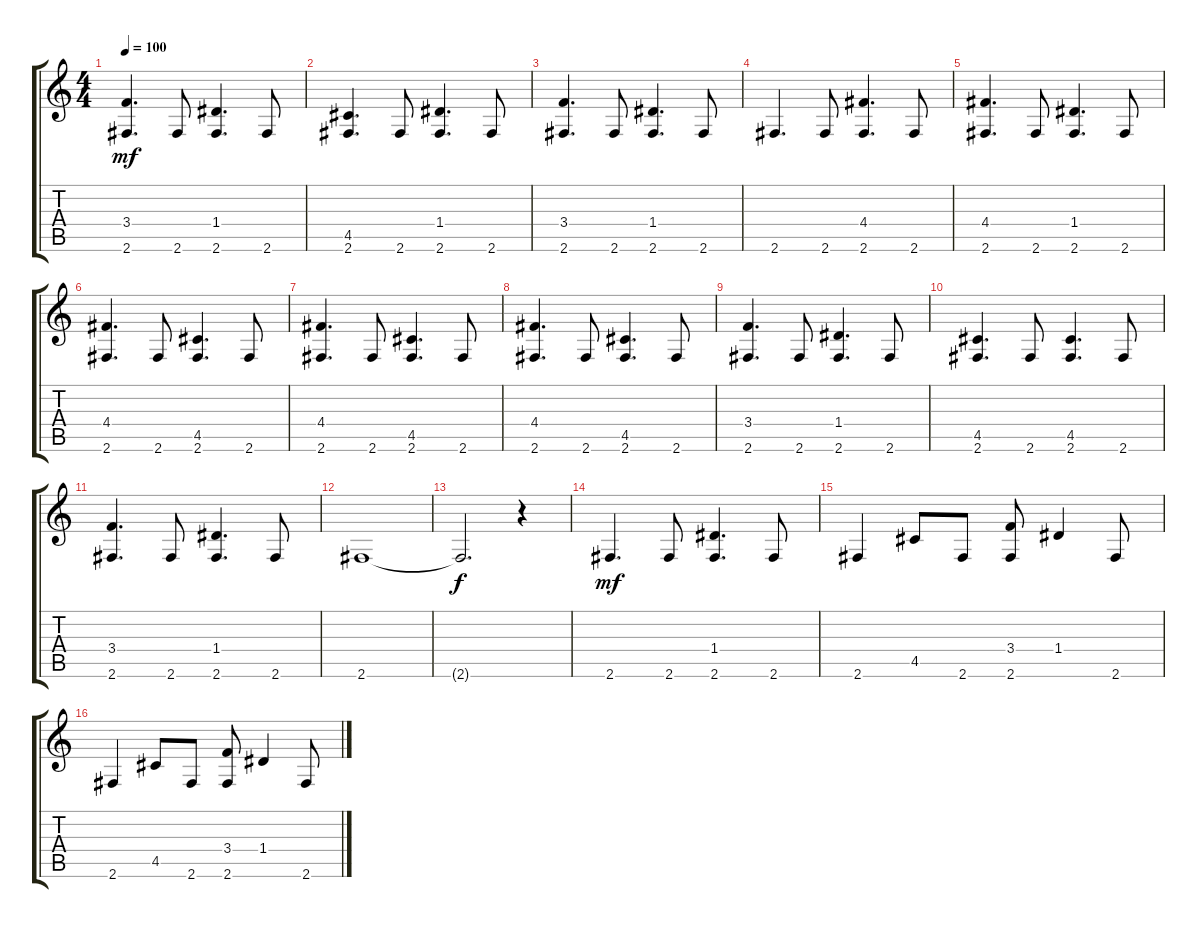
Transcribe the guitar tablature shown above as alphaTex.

\track "" {instrument acousticbass}
\staff {score tabs}
\tuning (E4 B3 G3 D3 A2 E2) {hide}
\ts (4 4)
\tempo 100
\clef g2
\ks c
(3.4 2.6).4{d dy mf} 2.6.8 (1.4 2.6).4{d} 2.6.8 |
(4.5 2.6).4{d} 2.6.8 (1.4 2.6).4{d} 2.6.8 |
(3.4 2.6).4{d} 2.6.8 (1.4 2.6).4{d} 2.6.8 |
2.6.4{d} 2.6.8 (4.4 2.6).4{d} 2.6.8 |
(4.4 2.6).4{d} 2.6.8 (1.4 2.6).4{d} 2.6.8 |
(4.4 2.6).4{d} 2.6.8 (4.5 2.6).4{d} 2.6.8 |
(4.4 2.6).4{d} 2.6.8 (4.5 2.6).4{d} 2.6.8 |
(4.4 2.6).4{d} 2.6.8 (4.5 2.6).4{d} 2.6.8 |
(3.4 2.6).4{d} 2.6.8 (1.4 2.6).4{d} 2.6.8 |
(4.5 2.6).4{d} 2.6.8 (4.5 2.6).4{d} 2.6.8 |
(3.4 2.6).4{d} 2.6.8 (1.4 2.6).4{d} 2.6.8 |
2.6.1 |
2.6{t}.2{d dy f} r.4 |
2.6.4{d dy mf} 2.6.8 (1.4 2.6).4{d} 2.6.8 |
2.6.4 4.5.8 2.6.8 (3.4 2.6).8 1.4.4 2.6.8 |
2.6.4 4.5.8 2.6.8 (3.4 2.6).8 1.4.4 2.6.8
